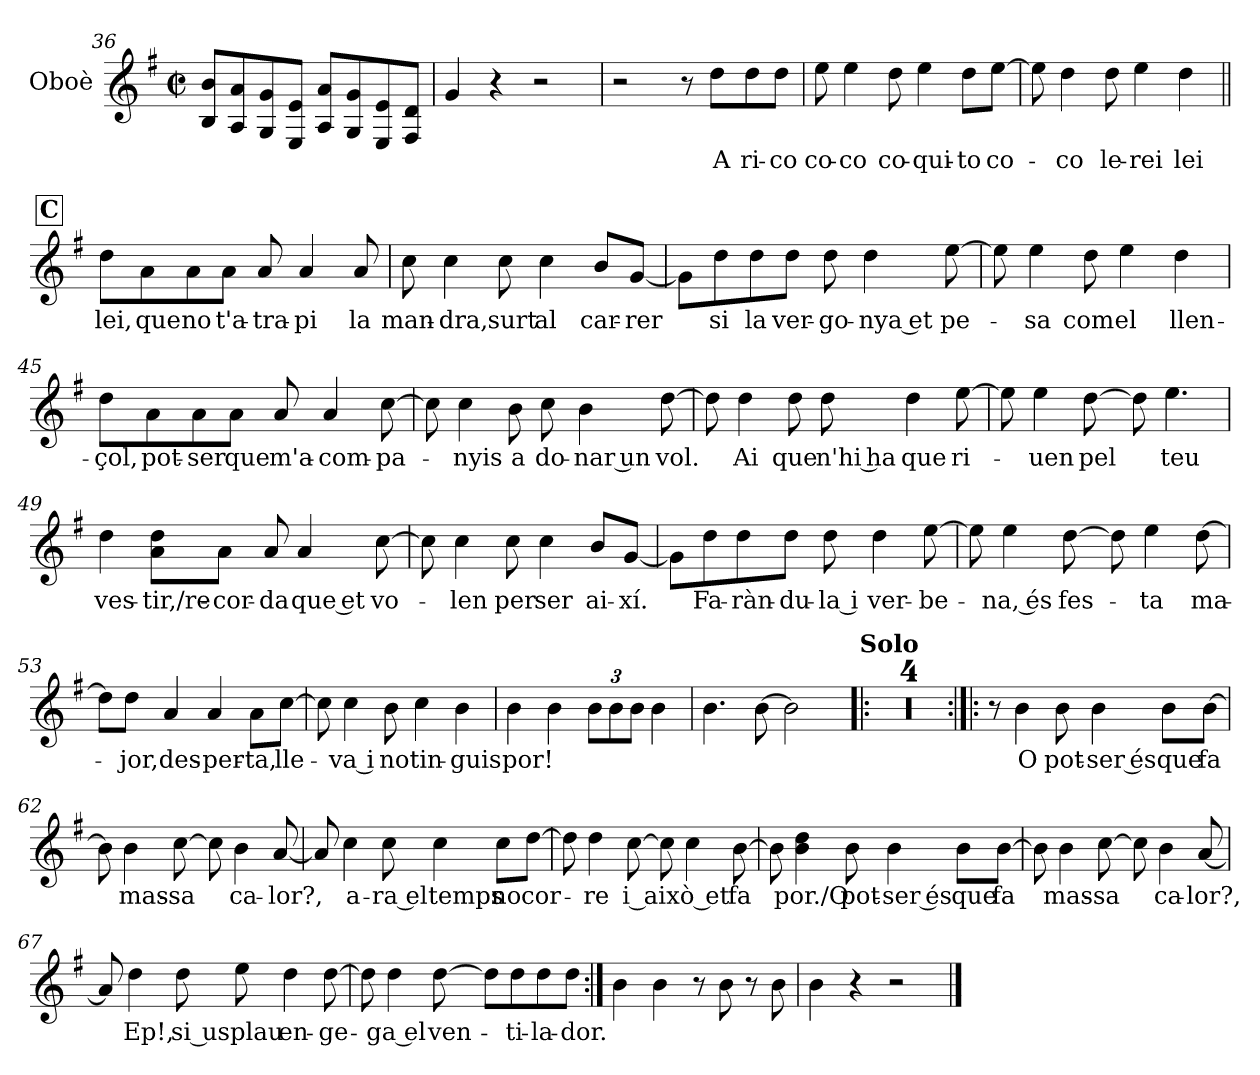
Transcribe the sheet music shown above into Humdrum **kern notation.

**kern	**text
*part1	*part1
*staff1	*staff1
*I"Oboè	*
*I'Ob.	*
*clefG2	*
*k[f#]	*
*M2/2	*
*met(c|)	*
=36	=36
8B/ 8b/L	.
8A/ 8a/	.
8G/ 8g/	.
8E/ 8e/J	.
8A/ 8a/L	.
8G/ 8g/	.
8E/ 8e/	.
8F#/ 8d/J	.
!!LO:LB:g=z
=37	=37
4g/	.
4r	.
2r	.
=38	=38
2r	.
8r	.
!	!LO:LY:b
8dd\L	A
!	!LO:LY:b
8dd\	ri-
!	!LO:LY:b
8dd\J	-co
=39	=39
!	!LO:LY:b
8ee\	co-
!	!LO:LY:b
4ee\	-co
!	!LO:LY:b
8dd\	co-
!	!LO:LY:b
4ee\	-qui-
!	!LO:LY:b
8dd\L	-to
!	!LO:LY:b
[8ee\J	co-
=40	=40
8ee\]	.
!	!LO:LY:b
4dd\	-co
!	!LO:LY:b
8dd\	le-
!	!LO:LY:b
4ee\	-rei
!	!LO:LY:b
4dd\	lei
!!LO:REH:place=s1:a:B:fs=14:t=C
=41||	=41||
!	!LO:LY:b
8dd\L	lei,
!	!LO:LY:b
8a\	que
!	!LO:LY:b
8a\	no
!	!LO:LY:b
8a\J	t'a-
!	!LO:LY:b
8a/	-tra-
!	!LO:LY:b
4a/	-pi
!	!LO:LY:b
8a/	la
!!LO:PB:g=z
=42	=42
!	!LO:LY:b
8cc\	man-
!	!LO:LY:b
4cc\	-dra,
!	!LO:LY:b
8cc\	surt
!	!LO:LY:b
4cc\	al
!	!LO:LY:b
8b/L	car-
!	!LO:LY:b
[8g/J	-rer
=43	=43
8g\L]	.
!	!LO:LY:b
8dd\	si
!	!LO:LY:b
8dd\	la
!	!LO:LY:b
8dd\J	ver-
!	!LO:LY:b
8dd\	-go-
!	!LO:LY:b
4dd\	nya et
!	!LO:LY:b
[8ee\	pe-
=44	=44
8ee\]	.
!	!LO:LY:b
4ee\	-sa
!	!LO:LY:b
8dd\	com
!	!LO:LY:b
4ee\	el
!	!LO:LY:b
4dd\	llen-
=45	=45
!	!LO:LY:b
8dd\L	-çol,
!	!LO:LY:b
8a\	pot-
!	!LO:LY:b
8a\	-ser
!	!LO:LY:b
8a\J	que
!	!LO:LY:b
8a/	m'a-
!	!LO:LY:b
4a/	-com-
!	!LO:LY:b
[8cc\	-pa-
!!LO:LB:g=z
=46	=46
8cc\]	.
!	!LO:LY:b
4cc\	-nyis
!	!LO:LY:b
8b\	a
!	!LO:LY:b
8cc\	do-
!	!LO:LY:b
4b\	nar un
!	!LO:LY:b
[8dd\	vol.
=47	=47
8dd\]	.
!	!LO:LY:b
4dd\	Ai
!	!LO:LY:b
8dd\	que
!	!LO:LY:b
8dd\	n'hi ha
!	!LO:LY:b
4dd\	que
!	!LO:LY:b
[8ee\	ri-
=48	=48
8ee\]	.
!	!LO:LY:b
4ee\	-uen
!	!LO:LY:b
[8dd\	pel
8dd\]	.
!	!LO:LY:b
4.ee\	teu
=49	=49
!	!LO:LY:b
4dd\	ves-
!	!LO:LY:b
8a\ 8dd\L	-tir,/re-
!	!LO:LY:b
8a\J	-cor-
!	!LO:LY:b
8a/	-da
!	!LO:LY:b
4a/	que et
!	!LO:LY:b
[8cc\	vo-
!!LO:LB:g=z
=50	=50
8cc\]	.
!	!LO:LY:b
4cc\	-len
!	!LO:LY:b
8cc\	per
!	!LO:LY:b
4cc\	ser
!	!LO:LY:b
8b/L	ai-
!	!LO:LY:b
[8g/J	-xí.
=51	=51
8g\L]	.
!	!LO:LY:b
8dd\	Fa-
!	!LO:LY:b
8dd\	-ràn-
!	!LO:LY:b
8dd\J	-du-
!	!LO:LY:b
8dd\	la i
!	!LO:LY:b
4dd\	ver-
!	!LO:LY:b
[8ee\	-be-
=52	=52
8ee\]	.
!	!LO:LY:b
4ee\	na, és
!	!LO:LY:b
[8dd\	fes-
8dd\]	.
!	!LO:LY:b
4ee\	-ta
!	!LO:LY:b
[8dd\	ma-
=53	=53
8dd\L]	.
!	!LO:LY:b
8dd\J	-jor,
!	!LO:LY:b
4a/	des-
!	!LO:LY:b
4a/	-per-
!	!LO:LY:b
8a\L	-ta,
!	!LO:LY:b
[8cc\J	lle-
!!LO:LB:g=z
=54	=54
8cc\]	.
!	!LO:LY:b
4cc\	va i
!	!LO:LY:b
8b\	no
!	!LO:LY:b
4cc\	tin-
!	!LO:LY:b
4b\	-guis
=55	=55
!	!LO:LY:b
4b\	por!
4b\	.
*Xbrackettup	*
12b\L	.
12b\	.
12b\J	.
4b\	.
=56	=56
4.b\	.
[8b\	.
2b\]	.
=57!|:	=57!|:
!LO:TX:a:B:t=Solo	!
1r	.
=58	=58
1r	.
=59	=59
1r	.
=60	=60
1r	.
=61:|!|:	=61:|!|:
8r	.
!	!LO:LY:b
4b\	O
!	!LO:LY:b
8b\	pot-
!	!LO:LY:b
4b\	ser és
!	!LO:LY:b
8b\L	que
!	!LO:LY:b
[8b\J	fa
!!LO:LB:g=z
=62	=62
8b\]	.
!	!LO:LY:b
4b\	mas-
!	!LO:LY:b
[8cc\	-sa
8cc\]	.
!	!LO:LY:b
4b\	ca-
!	!LO:LY:b
[8a/	-lor?,
=63	=63
8a/]	.
!	!LO:LY:b
4cc\	a-
!	!LO:LY:b
8cc\	ra el
!	!LO:LY:b
4cc\	temps
!	!LO:LY:b
8cc\L	no
!	!LO:LY:b
[8dd\J	cor-
=64	=64
8dd\]	.
!	!LO:LY:b
4dd\	-re
!	!LO:LY:b
[8cc\	i ai
8cc\]	.
!	!LO:LY:b
4cc\	xò et
!	!LO:LY:b
[8b\	fa
=65	=65
8b\]	.
!	!LO:LY:b
4b\ 4dd\	por./O
!	!LO:LY:b
8b\	pot-
!	!LO:LY:b
4b\	ser és
!	!LO:LY:b
8b\L	que
!	!LO:LY:b
[8b\J	fa
!!LO:LB:g=z
=66	=66
8b\]	.
!	!LO:LY:b
4b\	mas-
!	!LO:LY:b
[8cc\	-sa
8cc\]	.
!	!LO:LY:b
4b\	ca-
!	!LO:LY:b
[8a/	-lor?,
=67	=67
8a/]	.
!	!LO:LY:b
4dd\	Ep!,
!	!LO:LY:b
8dd\	si us
!	!LO:LY:b
8ee\	plau
!	!LO:LY:b
4dd\	en-
!	!LO:LY:b
[8dd\	-ge-
=68	=68
8dd\]	.
!	!LO:LY:b
4dd\	ga el
!	!LO:LY:b
[8dd\	ven-
8dd\L]	.
!	!LO:LY:b
8dd\	-ti-
!	!LO:LY:b
8dd\	-la-
!	!LO:LY:b
8dd\J	-dor.
=69:|!	=69:|!
4b\	.
4b\	.
8r	.
8b\	.
8r	.
8b\	.
=70	=70
4b\	.
4r	.
2r	.
==	==
*-	*-
